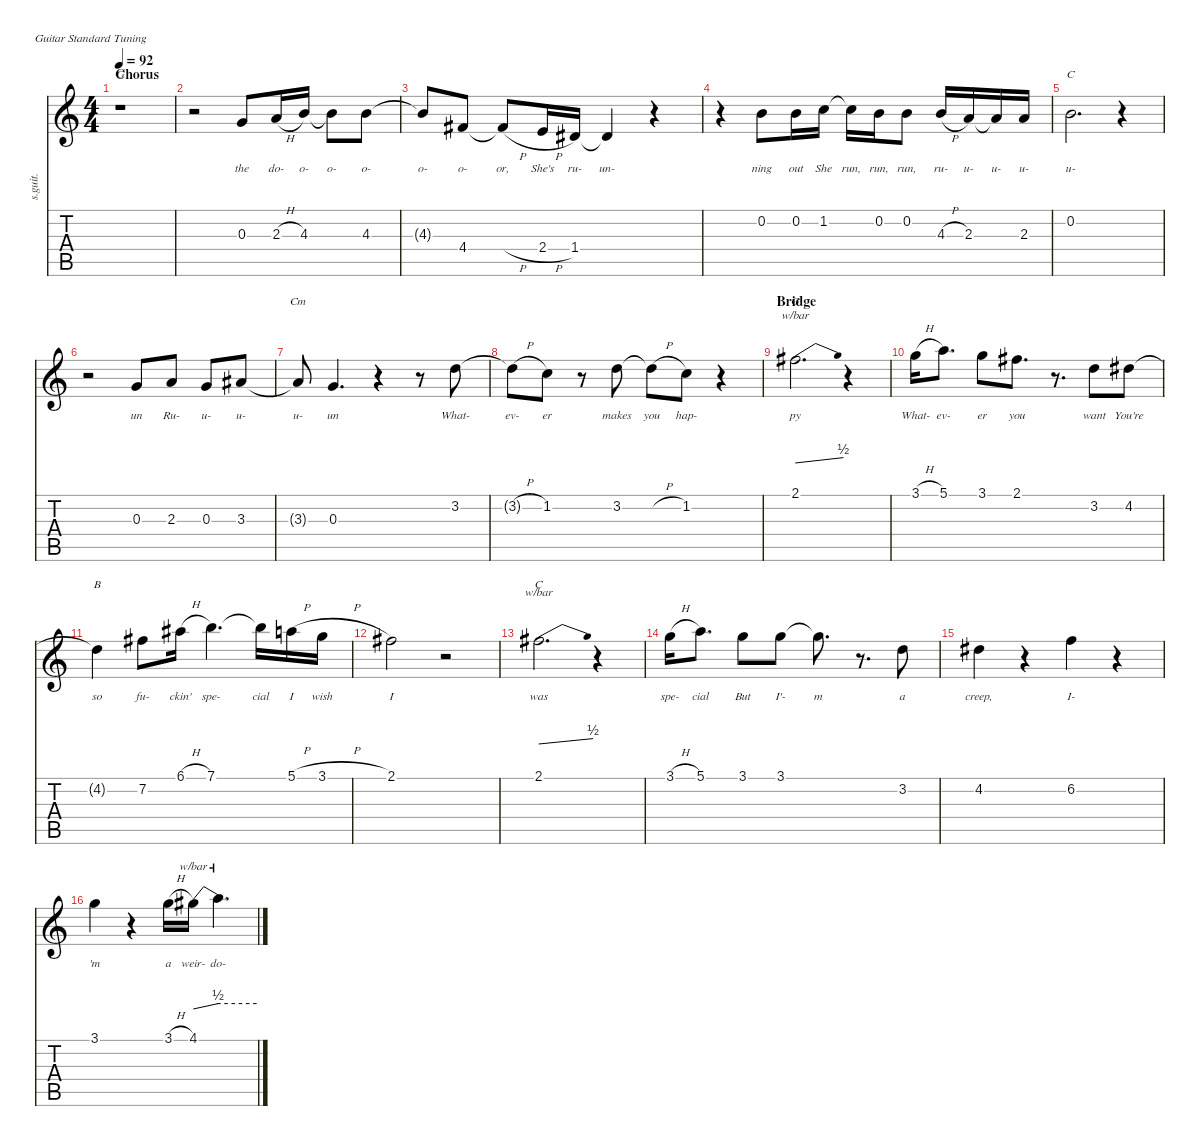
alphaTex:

\defaultSystemsLayout 4
\hideDynamics
\bracketExtendMode nobrackets
\track ("Thom Yorke | Vocals" "s.guit.") {instrument cello}
\staff {score tabs}
\tuning (E4 B3 G3 D3 A2 E2)
\displaytranspose 12
\chord ("G" 3 1 2 2 0 x) {showdiagram false}
\chord ("B" 3 1 2 2 0 x) {showdiagram false}
\chord ("C" 3 1 2 2 0 x) {showdiagram false}
\chord ("Cm" 3 1 2 2 0 x) {showdiagram false}
\ts (4 4)
\section ("" "Chorus")
\tempo 92
\clef g2
\ks c
r.1{ch "G" dy f} |
r.2 0.3.8{lyrics (0 "the") lyrics (1 "") lyrics (2 "") lyrics (3 "") lyrics (4 "")} 2.3{h}.16{lyrics (0 "do-") lyrics (1 "") lyrics (2 "") lyrics (3 "") lyrics (4 "")} 4.3.16{lyrics (0 "o-") lyrics (1 "") lyrics (2 "") lyrics (3 "") lyrics (4 "")} 4.3{t}.8{lyrics (0 "o-") lyrics (1 "") lyrics (2 "") lyrics (3 "") lyrics (4 "")} 4.3.8{lyrics (0 "o-") lyrics (1 "") lyrics (2 "") lyrics (3 "") lyrics (4 "")} |
4.3{t}.8{lyrics (0 "o-") lyrics (1 "") lyrics (2 "") lyrics (3 "") lyrics (4 "")} 4.4{acc #}.8{lyrics (0 "o-") lyrics (1 "") lyrics (2 "") lyrics (3 "") lyrics (4 "")} 4.4{h t acc #}.8{lyrics (0 "or,") lyrics (1 "") lyrics (2 "") lyrics (3 "") lyrics (4 "")} 2.4{h}.16{lyrics (0 "She's") lyrics (1 "") lyrics (2 "") lyrics (3 "") lyrics (4 "")} 1.4{acc #}.16{lyrics (0 "ru-") lyrics (1 "") lyrics (2 "") lyrics (3 "") lyrics (4 "")} 1.4{t acc #}.4{lyrics (0 "un-") lyrics (1 "") lyrics (2 "") lyrics (3 "") lyrics (4 "")} r.4 |
r.4 0.2.8{lyrics (0 "ning") lyrics (1 "") lyrics (2 "") lyrics (3 "") lyrics (4 "")} 0.2.16{lyrics (0 "out") lyrics (1 "") lyrics (2 "") lyrics (3 "") lyrics (4 "")} 1.2.16{lyrics (0 "She") lyrics (1 "") lyrics (2 "") lyrics (3 "") lyrics (4 "")} 1.2{t}.16{lyrics (0 "run,") lyrics (1 "") lyrics (2 "") lyrics (3 "") lyrics (4 "")} 0.2.16{lyrics (0 "run,") lyrics (1 "") lyrics (2 "") lyrics (3 "") lyrics (4 "")} 0.2.8{lyrics (0 "run,") lyrics (1 "") lyrics (2 "") lyrics (3 "") lyrics (4 "")} 4.3{h}.16{lyrics (0 "ru-") lyrics (1 "") lyrics (2 "") lyrics (3 "") lyrics (4 "")} 2.3.16{lyrics (0 "u-") lyrics (1 "") lyrics (2 "") lyrics (3 "") lyrics (4 "")} 2.3{t}.16{lyrics (0 "u-") lyrics (1 "") lyrics (2 "") lyrics (3 "") lyrics (4 "")} 2.3.16{lyrics (0 "u-") lyrics (1 "") lyrics (2 "") lyrics (3 "") lyrics (4 "")} |
0.2.2{d ch "C" lyrics (0 "u-") lyrics (1 "") lyrics (2 "") lyrics (3 "") lyrics (4 "")} r.4 |
r.2 0.3.8{lyrics (0 "un") lyrics (1 "") lyrics (2 "") lyrics (3 "") lyrics (4 "")} 2.3.8{lyrics (0 "Ru-") lyrics (1 "") lyrics (2 "") lyrics (3 "") lyrics (4 "")} 0.3.8{lyrics (0 "u-") lyrics (1 "") lyrics (2 "") lyrics (3 "") lyrics (4 "")} 3.3{acc #}.8{lyrics (0 "u-") lyrics (1 "") lyrics (2 "") lyrics (3 "") lyrics (4 "")} |
3.3{t acc #}.8{ch "Cm" lyrics (0 "u-") lyrics (1 "") lyrics (2 "") lyrics (3 "") lyrics (4 "")} 0.3.4{d lyrics (0 "un") lyrics (1 "") lyrics (2 "") lyrics (3 "") lyrics (4 "")} r.4 r.8 3.2.8{lyrics (0 "What-") lyrics (1 "") lyrics (2 "") lyrics (3 "") lyrics (4 "")} |
3.2{h t}.8{lyrics (0 "ev-") lyrics (1 "") lyrics (2 "") lyrics (3 "") lyrics (4 "")} 1.2.8{lyrics (0 "er") lyrics (1 "") lyrics (2 "") lyrics (3 "") lyrics (4 "")} r.8 3.2.8{lyrics (0 "makes") lyrics (1 "") lyrics (2 "") lyrics (3 "") lyrics (4 "")} 3.2{h t}.8{lyrics (0 "you") lyrics (1 "") lyrics (2 "") lyrics (3 "") lyrics (4 "")} 1.2.8{lyrics (0 "hap-") lyrics (1 "") lyrics (2 "") lyrics (3 "") lyrics (4 "")} r.4 |
\section ("" "Bridge")
2.1{acc #}.2{d tbe (dive default 0 0 19.8 2) ch "G" lyrics (0 "py") lyrics (1 "") lyrics (2 "") lyrics (3 "") lyrics (4 "")} r.4 |
3.1{h}.16{lyrics (0 "What-") lyrics (1 "") lyrics (2 "") lyrics (3 "") lyrics (4 "")} 5.1.8{d lyrics (0 "ev-") lyrics (1 "") lyrics (2 "") lyrics (3 "") lyrics (4 "")} 3.1.8{lyrics (0 "er") lyrics (1 "") lyrics (2 "") lyrics (3 "") lyrics (4 "")} 2.1{acc #}.8{d lyrics (0 "you") lyrics (1 "") lyrics (2 "") lyrics (3 "") lyrics (4 "")} r.8{d} 3.2.8{lyrics (0 "want") lyrics (1 "") lyrics (2 "") lyrics (3 "") lyrics (4 "")} 4.2{acc #}.8{lyrics (0 "You're") lyrics (1 "") lyrics (2 "") lyrics (3 "") lyrics (4 "")} |
4.2{t acc #}.4{ch "B" lyrics (0 "so") lyrics (1 "") lyrics (2 "") lyrics (3 "") lyrics (4 "")} 7.2{acc #}.8{lyrics (0 "fu-") lyrics (1 "") lyrics (2 "") lyrics (3 "") lyrics (4 "")} 6.1{h acc #}.16{lyrics (0 "ckin'") lyrics (1 "") lyrics (2 "") lyrics (3 "") lyrics (4 "")} 7.1.4{d lyrics (0 "spe-") lyrics (1 "") lyrics (2 "") lyrics (3 "") lyrics (4 "")} 7.1{t}.16{lyrics (0 "cial") lyrics (1 "") lyrics (2 "") lyrics (3 "") lyrics (4 "")} 5.1{h}.16{lyrics (0 "I") lyrics (1 "") lyrics (2 "") lyrics (3 "") lyrics (4 "")} 3.1{h}.16{lyrics (0 "wish") lyrics (1 "") lyrics (2 "") lyrics (3 "") lyrics (4 "")} |
2.1{acc #}.2{lyrics (0 "I") lyrics (1 "") lyrics (2 "") lyrics (3 "") lyrics (4 "")} r.2 |
2.1{acc #}.2{d tbe (dive default 0 0 19.8 2) ch "C" lyrics (0 "was") lyrics (1 "") lyrics (2 "") lyrics (3 "") lyrics (4 "")} r.4 |
3.1{h}.16{lyrics (0 "spe-") lyrics (1 "") lyrics (2 "") lyrics (3 "") lyrics (4 "")} 5.1.8{d lyrics (0 "cial") lyrics (1 "") lyrics (2 "") lyrics (3 "") lyrics (4 "")} 3.1.8{lyrics (0 "But") lyrics (1 "") lyrics (2 "") lyrics (3 "") lyrics (4 "")} 3.1.8{lyrics (0 "I'-") lyrics (1 "") lyrics (2 "") lyrics (3 "") lyrics (4 "")} 3.1{t}.8{d lyrics (0 "m") lyrics (1 "") lyrics (2 "") lyrics (3 "") lyrics (4 "")} r.8{d} 3.2.8{lyrics (0 "a") lyrics (1 "") lyrics (2 "") lyrics (3 "") lyrics (4 "")} |
4.2{acc #}.4{lyrics (0 "creep,") lyrics (1 "") lyrics (2 "") lyrics (3 "") lyrics (4 "")} r.4 6.2.4{lyrics (0 "I-") lyrics (1 "") lyrics (2 "") lyrics (3 "") lyrics (4 "")} r.4 |
3.1.4{lyrics (0 "'m") lyrics (1 "") lyrics (2 "") lyrics (3 "") lyrics (4 "")} r.4 3.1{h}.16{lyrics (0 "a") lyrics (1 "") lyrics (2 "") lyrics (3 "") lyrics (4 "")} 4.1{acc #}.16{tbe (dive default 0 0 4.8 2) lyrics (0 "weir-") lyrics (1 "") lyrics (2 "") lyrics (3 "") lyrics (4 "")} 4.1{t}.4{d tbe (hold default 0 2 60 2) lyrics (0 "do-") lyrics (1 "") lyrics (2 "") lyrics (3 "") lyrics (4 "")}
